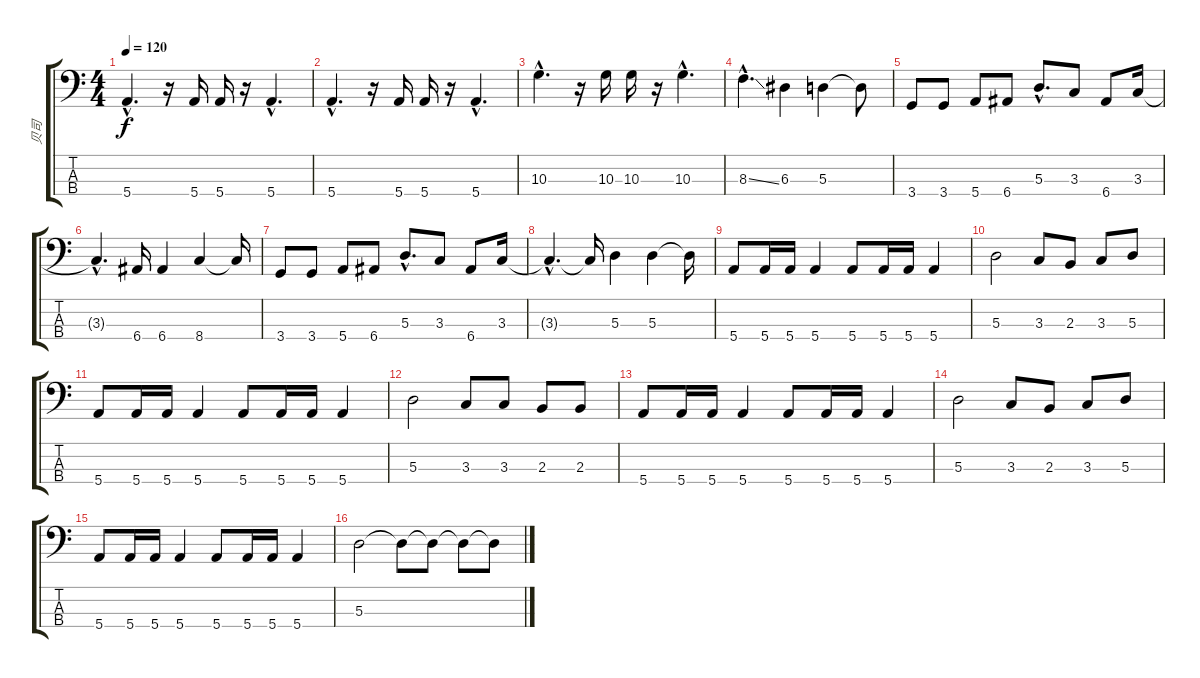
\track ("贝司" "贝司") {instrument electricbasspick}
\staff {score tabs}
\tuning (G2 D2 A1 E1) {hide}
\ts (4 4)
\tempo 120
\clef f4
\ks c
5.4{hac}.4{d dy f} r.16 5.4.16 5.4.16 r.16 5.4{hac}.4{d} |
5.4{hac}.4{d} r.16 5.4.16 5.4.16 r.16 5.4{hac}.4{d} |
10.3{hac}.4{d} r.16 10.3.16 10.3.16 r.16 10.3{hac}.4{d} |
8.3{ss hac}.4{d} 6.3.4 5.3.4 5.3{t}.8 |
3.4.8 3.4.8 5.4.8 6.4.8 5.3{hac}.8{d} 3.3.8 6.4.8 3.3.16 |
3.3{hac t}.4{d} 6.4.16 6.4.4 8.4.4 8.4{t}.16 |
3.4.8 3.4.8 5.4.8 6.4.8 5.3{hac}.8{d} 3.3.8 6.4.8 3.3.16 |
3.3{hac t}.4{d} 3.3{t}.16 5.3.4 5.3.4 5.3{t}.16 |
5.4.8 5.4.16 5.4.16 5.4.4 5.4.8 5.4.16 5.4.16 5.4.4 |
5.3.2 3.3.8 2.3.8 3.3.8 5.3.8 |
5.4.8 5.4.16 5.4.16 5.4.4 5.4.8 5.4.16 5.4.16 5.4.4 |
5.3.2 3.3.8 3.3.8 2.3.8 2.3.8 |
5.4.8 5.4.16 5.4.16 5.4.4 5.4.8 5.4.16 5.4.16 5.4.4 |
5.3.2 3.3.8 2.3.8 3.3.8 5.3.8 |
5.4.8 5.4.16 5.4.16 5.4.4 5.4.8 5.4.16 5.4.16 5.4.4 |
5.3.2 5.3{t}.8 5.3{t}.8 5.3{t}.8 5.3{t}.8
